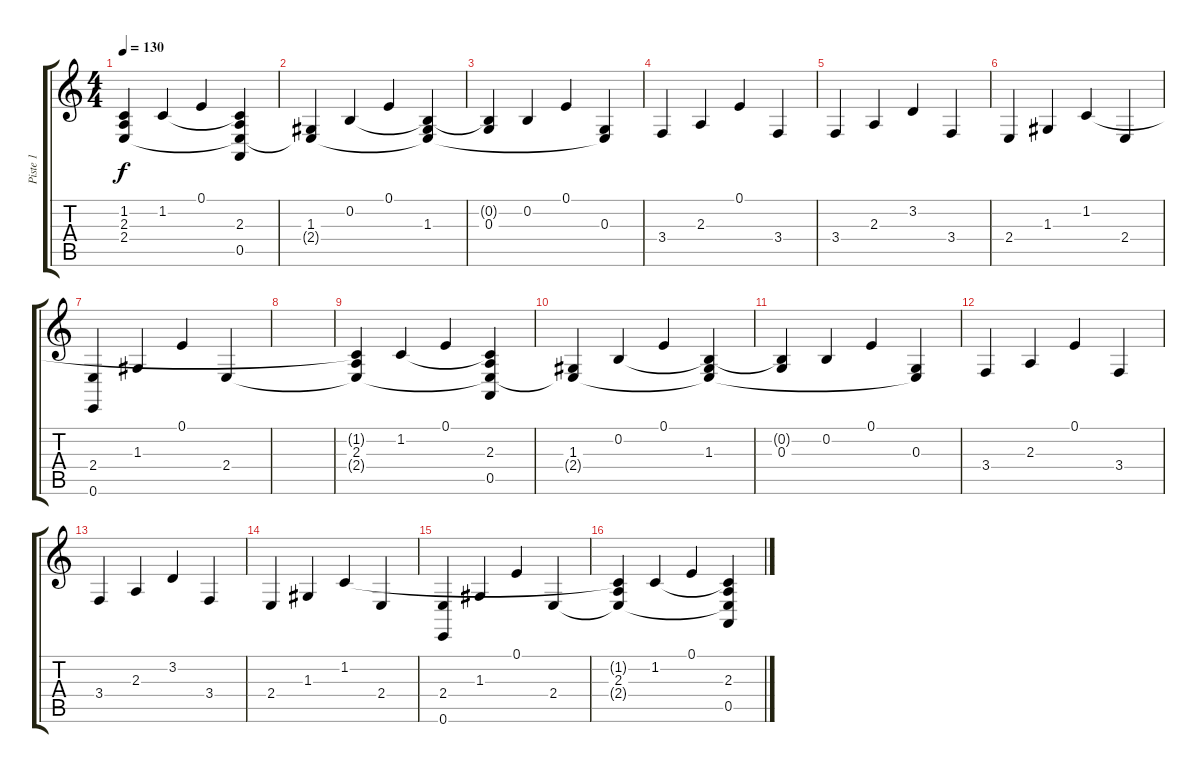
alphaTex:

\track ("Piste 1" "Piste 1") {instrument acousticgrandpiano}
\staff {score tabs}
\tuning (E4 B3 G3 D3 A2 E2) {hide}
\ts (4 4)
\tempo 130
\clef g2
\ks c
(1.2{t} 2.3 2.4{t}).4{dy f} 1.2.4 0.1.4 (1.2{t} 2.3 2.4{t} 0.5).4 |
(1.3 2.4{t}).4 0.2.4 0.1.4 (0.2{t} 1.3 2.4{t}).4 |
(0.2{t} 0.3).4 0.2.4 0.1.4 (0.3 2.4{t}).4 |
3.4.4 2.3.4 0.1.4 3.4.4 |
3.4.4 2.3.4 3.2.4 3.4.4 |
2.4.4 1.3.4 1.2.4 2.4.4 |
(2.4 0.6).4 1.3.4 0.1.4 2.4.4 |
|
(1.2{t} 2.3 2.4{t}).4 1.2.4 0.1.4 (1.2{t} 2.3 2.4{t} 0.5).4 |
(1.3 2.4{t}).4 0.2.4 0.1.4 (0.2{t} 1.3 2.4{t}).4 |
(0.2{t} 0.3).4 0.2.4 0.1.4 (0.3 2.4{t}).4 |
3.4.4 2.3.4 0.1.4 3.4.4 |
3.4.4 2.3.4 3.2.4 3.4.4 |
2.4.4 1.3.4 1.2.4 2.4.4 |
(2.4 0.6).4 1.3.4 0.1.4 2.4.4 |
(1.2{t} 2.3 2.4{t}).4 1.2.4 0.1.4 (1.2{t} 2.3 2.4{t} 0.5).4
